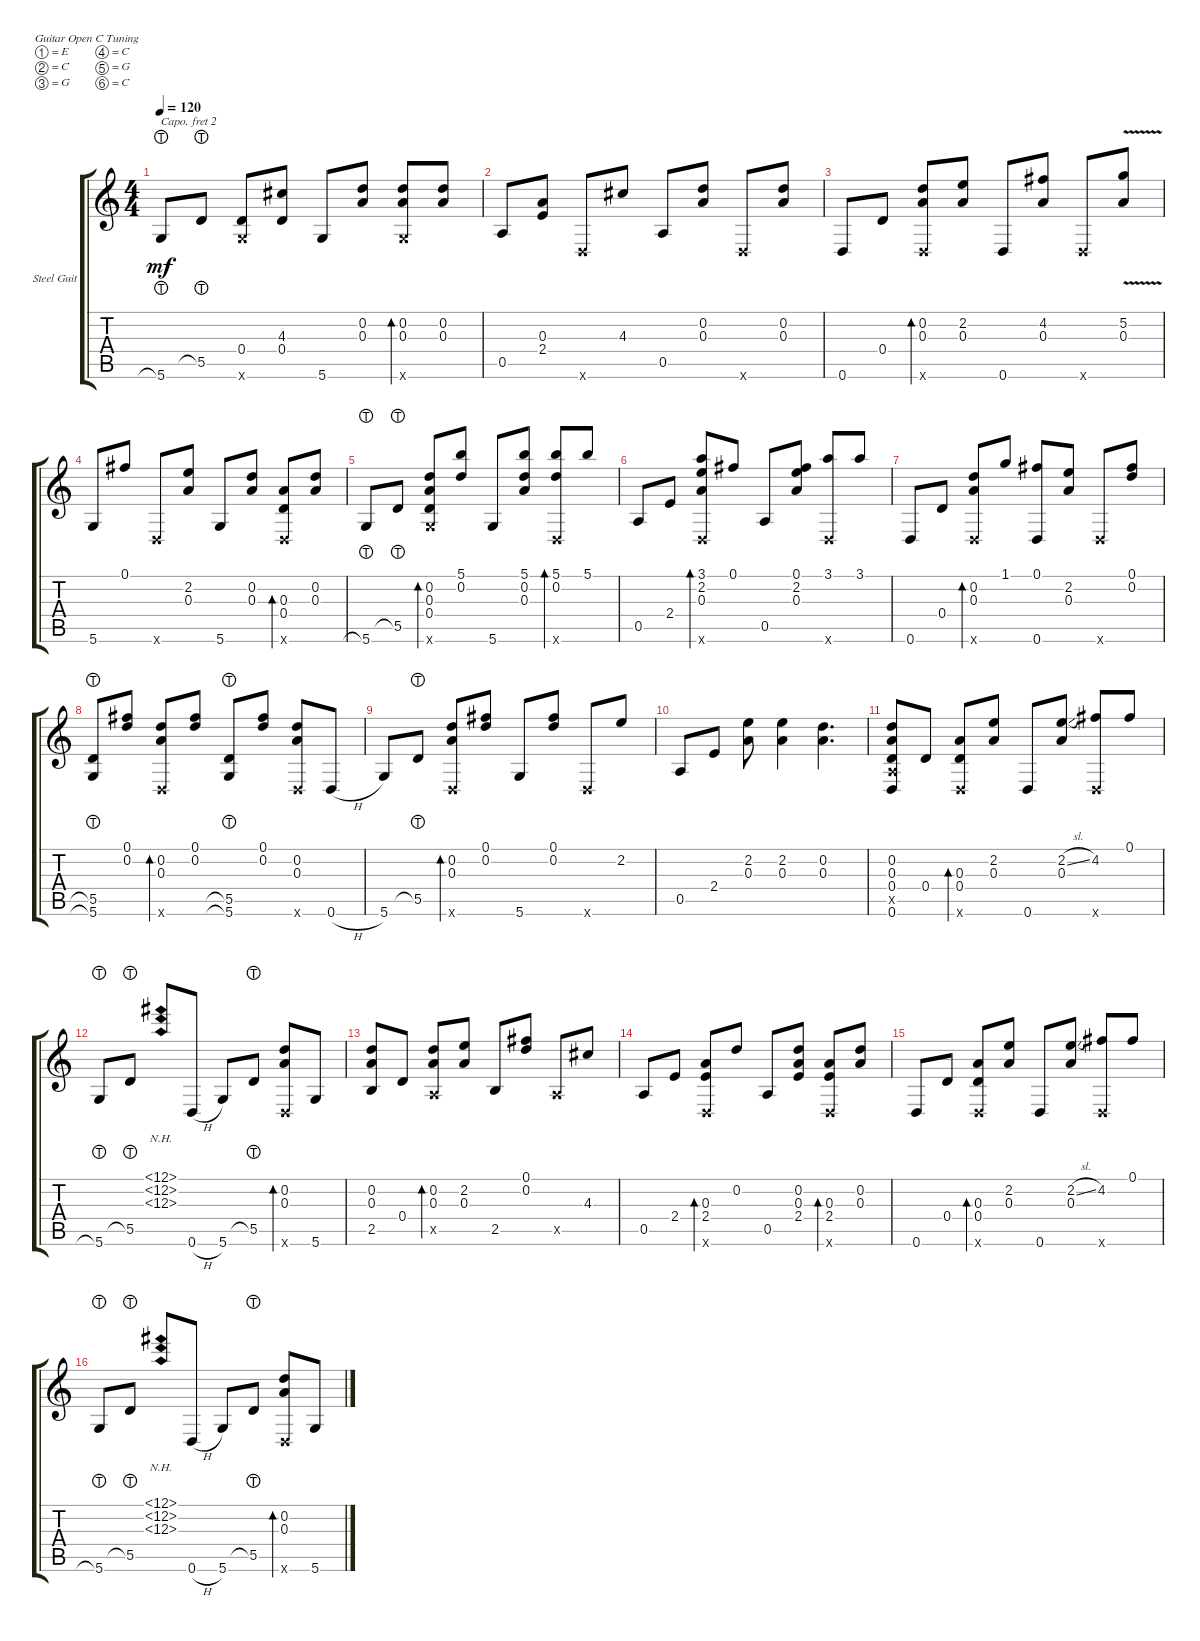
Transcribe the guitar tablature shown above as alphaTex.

\defaultSystemsLayout 4
\bracketExtendMode groupsimilarinstruments
\firstSystemTrackNameOrientation horizontal
\otherSystemsTrackNameOrientation horizontal
\track ("Steel Guitar" "Steel Guit") {instrument acousticguitarsteel}
\staff {score tabs}
\capo 2
\tuning (E4 C4 G3 C3 G2 C2)
\ts (4 4)
\tempo 120
\clef g2
\ks c
5.6{lht}.8{dy mf} 5.5{lht}.8 (0.4 5.6{x}).8 (4.3 0.4).8 5.6.8 (0.3 0.2).8 (5.6{x} 0.3 0.2).8{bd 30} (0.3 0.2).8 |
0.5.8 (2.4 0.3).8 0.6{x}.8 4.3.8 0.5.8 (0.3 0.2).8 0.6{x}.8 (0.2 0.3).8 |
0.6.8 0.4.8 (0.2 0.3 0.6{x}).8{bd 30} (2.2 0.3).8 0.6.8 (0.3 4.2).8 0.6{x}.8 (0.3 5.2{v}).8 |
5.6.8 0.1.8 0.6{x}.8 (0.3 2.2).8 5.6.8 (0.3 0.2).8 (0.6{x} 0.3 0.4).8{bd 30} (0.3 0.2).8 |
5.6{lht}.8 5.5{lht}.8 (0.4 5.6{x} 0.3 0.2).8{bd 30} (5.1 0.2).8 5.6.8 (0.3 0.2 5.1).8 (0.2 5.1 0.6{x}).8{bd 30} 5.1.8 |
0.5.8 2.4.8 (0.3 2.2 3.1 0.6{x}).8{bd 30} 0.1.8 0.5.8 (0.3 2.2 0.1).8 (3.1 0.6{x}).8 3.1.8 |
0.6.8 0.4.8 (0.3 0.2 0.6{x}).8{bd 30} 1.1.8 (0.1 0.6).8 (2.2 0.3).8 0.6{x}.8 (0.2 0.1).8 |
(5.6{lht} 5.5{lht}).8 (0.2 0.1).8 (0.6{x} 0.3 0.2).8{bd 30} (0.2 0.1).8 (5.6{lht} 5.5{lht}).8 (0.2 0.1).8 (0.6{x} 0.3 0.2).8 0.6{h}.8 |
5.6.8 5.5{lht}.8 (0.3 0.2 0.6{x}).8{bd 30} (0.2 0.1).8 5.6.8 (0.2 0.1).8 0.6{x}.8 2.2.8 |
0.5.8 2.4.8 (2.2 0.3).8 (0.3 2.2).4 (0.2 0.3).4{d} |
(0.6 0.4 0.3 0.2 0.5{x}).8 0.4.8 (0.3 0.6{x} 0.4).8{bd 30} (0.3 2.2).8 0.6.8 (0.3 2.2{sl}).8 (4.2 0.6{x}).8 0.1.8 |
5.6{lht}.8 5.5{lht}.8 (12.3{nh} 12.2{nh} 12.1{nh}).8 0.6{h}.8 5.6.8 5.5{lht}.8 (0.3 0.2 0.6{x}).8{bd 30} 5.6.8 |
(2.5 0.3 0.2).8 0.4.8 (0.3 0.2 0.5{x}).8{bd 30} (2.2 0.3).8 2.5.8 (0.2 0.1).8 0.5{x}.8 4.3.8 |
0.5.8 2.4.8 (2.4 0.3 0.6{x}).8{bd 30} 0.2.8 0.5.8 (2.4 0.3 0.2).8 (0.6{x} 0.3 2.4).8{bd 30} (0.3 0.2).8 |
0.6.8 0.4.8 (0.3 0.6{x} 0.4).8{bd 30} (0.3 2.2).8 0.6.8 (0.3 2.2{sl}).8 (4.2 0.6{x}).8 0.1.8 |
5.6{lht}.8 5.5{lht}.8 (12.3{nh} 12.2{nh} 12.1{nh}).8 0.6{h}.8 5.6.8 5.5{lht}.8 (0.3 0.2 0.6{x}).8{bd 30} 5.6.8
